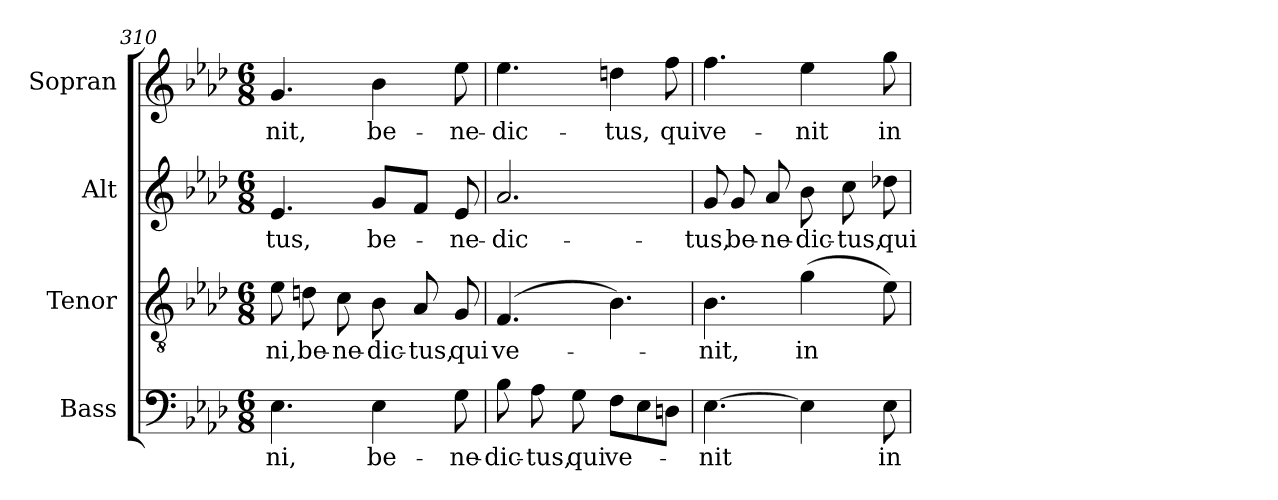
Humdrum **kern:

**kern	**text	**kern	**text	**kern	**text	**kern	**text
*part4	*part4	*part3	*part3	*part2	*part2	*part1	*part1
*staff4	*staff4	*staff3	*staff3	*staff2	*staff2	*staff1	*staff1
*I"Bass	*	*I"Tenor	*	*I"Alt	*	*I"Sopran	*
*I'B.	*	*I'T.	*	*I'A.	*	*I'S.	*
*clefF4	*	*clefGv2	*	*clefG2	*	*clefG2	*
*k[b-e-a-d-]	*	*k[b-e-a-d-]	*	*k[b-e-a-d-]	*	*k[b-e-a-d-]	*
*A-:	*	*A-:	*	*A-:	*	*A-:	*
*M6/8	*	*M6/8	*	*M6/8	*	*M6/8	*
=310	=310	=310	=310	=310	=310	=310	=310
!	!LO:LY:b	!	!LO:LY:b	!	!LO:LY:b	!	!LO:LY:b
4.E-\	-ni,	8e-\	-ni,	4.e-/	-tus,	4.g/	-nit,
!	!	!	!LO:LY:b	!	!	!	!
.	.	8dn\	be-	.	.	.	.
!	!	!	!LO:LY:b	!	!	!	!
.	.	8c\	-ne-	.	.	.	.
!	!LO:LY:b	!	!LO:LY:b	!	!LO:LY:b	!	!LO:LY:b
4E-\	be-	8B-\	-dic-	8g/L	be-	4b-\	be-
!	!	!	!LO:LY:b	!	!	!	!
.	.	8A-/	-tus,	8f/J	.	.	.
!	!LO:LY:b	!	!LO:LY:b	!	!LO:LY:b	!	!LO:LY:b
8G\	-ne-	8G/	qui	8e-/	-ne-	8ee-\	-ne-
=311	=311	=311	=311	=311	=311	=311	=311
!	!LO:LY:b	!	!LO:LY:b	!	!LO:LY:b	!	!LO:LY:b
8B-\	-dic-	(4.F/	ve-	2.a-/	-dic-	4.ee-\	-dic-
!	!LO:LY:b	!	!	!	!	!	!
8A-\	-tus,	.	.	.	.	.	.
!	!LO:LY:b	!	!	!	!	!	!
8G\	qui	.	.	.	.	.	.
!	!LO:LY:b	!	!	!	!	!	!LO:LY:b
8F\L	ve-	4.B-\)	.	.	.	4ddn\	-tus,
8E-\	.	.	.	.	.	.	.
!	!	!	!	!	!	!	!LO:LY:b
8Dn\J	.	.	.	.	.	8ff\	qui
=312	=312	=312	=312	=312	=312	=312	=312
!	!LO:LY:b	!	!LO:LY:b	!	!LO:LY:b	!	!LO:LY:b
[4.E-\	-nit	4.B-\	-nit,	8g/	-tus,	4.ff\	ve-
!	!	!	!	!	!LO:LY:b	!	!
.	.	.	.	8g/	be-	.	.
!	!	!	!	!	!LO:LY:b	!	!
.	.	.	.	8a-/	-ne-	.	.
!	!	!	!LO:LY:b	!	!LO:LY:b	!	!LO:LY:b
4E-\]	.	(>4g\	in	8b-\	-dic-	4ee-\	-nit
!	!	!	!	!	!LO:LY:b	!	!
.	.	.	.	8cc\	-tus,	.	.
!	!LO:LY:b	!	!	!	!LO:LY:b	!	!LO:LY:b
8E-\	in	8e-\)	.	8dd-X\	qui	8gg\	in
=	=	=	=	=	=	=	=
*-	*-	*-	*-	*-	*-	*-	*-
